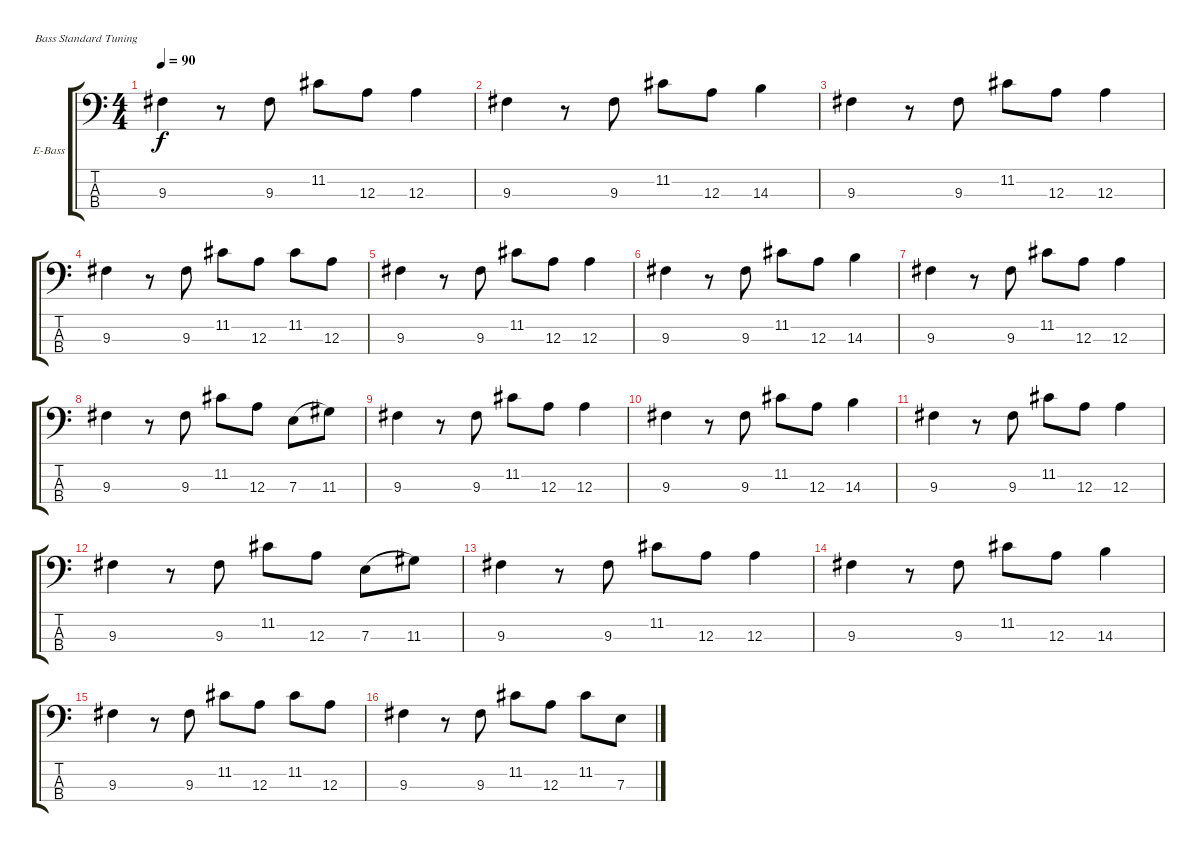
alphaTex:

\defaultSystemsLayout 4
\bracketExtendMode groupsimilarinstruments
\firstSystemTrackNameOrientation horizontal
\otherSystemsTrackNameOrientation horizontal
\track ("Eric Judy" "E-Bass") {instrument electricbassfinger}
\staff {score tabs}
\tuning (G2 D2 A1 E1)
\ts (4 4)
\tempo 90
\clef f4
\scale
0.333333
\ks c
9.3.4{dy f} r.8 9.3.8 11.2.8 12.3.8 12.3.4 |
\scale
0.333333 9.3.4 r.8 9.3.8 11.2.8 12.3.8 14.3.4 |
\scale
0.333333 9.3.4 r.8 9.3.8 11.2.8 12.3.8 12.3.4 |
\scale
0.333333 9.3.4 r.8 9.3.8 11.2.8 12.3.8 11.2.8 12.3.8 |
\scale
0.333333 9.3.4 r.8 9.3.8 11.2.8 12.3.8 12.3.4 |
\scale
0.333333 9.3.4 r.8 9.3.8 11.2.8 12.3.8 14.3.4 |
\scale
0.333333 9.3.4 r.8 9.3.8 11.2.8 12.3.8 12.3.4 |
\scale
0.333333 9.3.4 r.8 9.3.8 11.2.8 12.3.8 7.3.8{legatoorigin} 11.3.8 |
\scale
0.333333 9.3.4 r.8 9.3.8 11.2.8 12.3.8 12.3.4 |
\scale
0.333333 9.3.4 r.8 9.3.8 11.2.8 12.3.8 14.3.4 |
\scale
0.333333 9.3.4 r.8 9.3.8 11.2.8 12.3.8 12.3.4 |
\scale
0.333333 9.3.4 r.8 9.3.8 11.2.8 12.3.8 7.3.8{legatoorigin} 11.3.8 |
\scale
0.333333 9.3.4 r.8 9.3.8 11.2.8 12.3.8 12.3.4 |
\scale
0.333333 9.3.4 r.8 9.3.8 11.2.8 12.3.8 14.3.4 |
\scale
0.333333 9.3.4 r.8 9.3.8 11.2.8 12.3.8 11.2.8 12.3.8 |
\scale
0.333333 9.3.4 r.8 9.3.8 11.2.8 12.3.8 11.2.8 7.3.8
